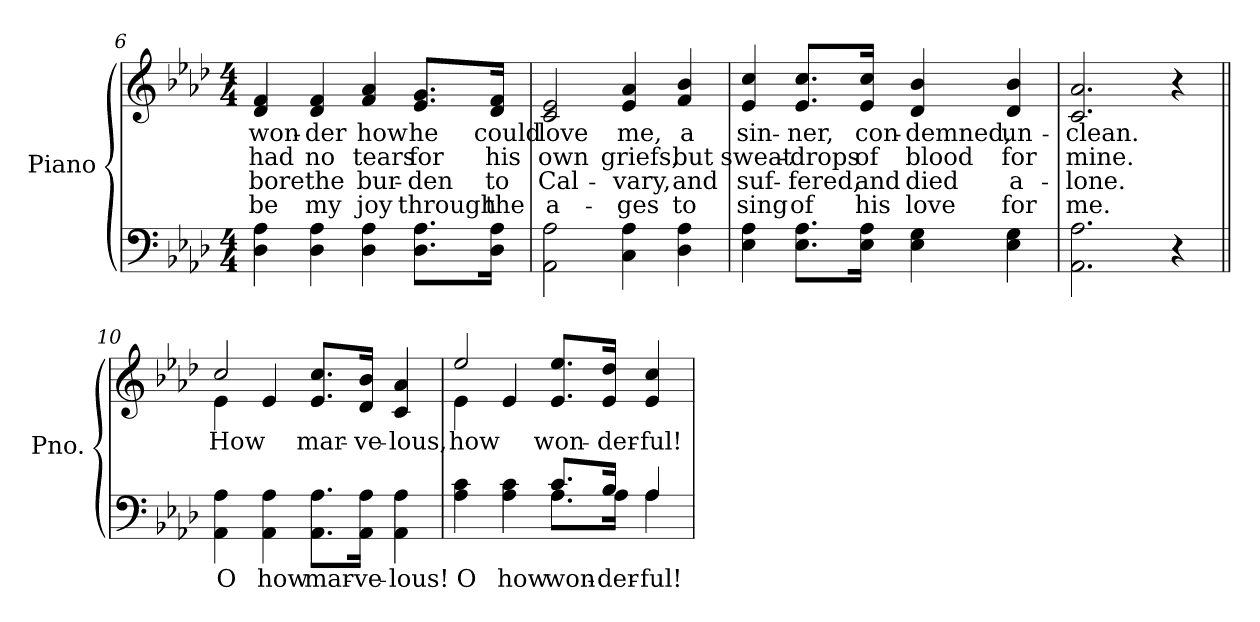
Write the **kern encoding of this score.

**kern	**text	**kern	**text	**text	**text	**text
*part2	*part2	*part1	*part1	*part1	*part1	*part1
*staff2	*staff2	*staff1	*staff1	*staff1	*staff1	*staff1
*I"Piano	*	*I"Piano	*	*	*	*
*I'Pno.	*	*I'Pno.	*	*	*	*
*clefF4	*	*clefG2	*	*	*	*
*k[b-e-a-d-]	*	*k[b-e-a-d-]	*	*	*	*
*A-:	*	*A-:	*	*	*	*
*M4/4	*	*M4/4	*	*	*	*
=6	=6	=6	=6	=6	=6	=6
!	!	!	!LO:LY:b:color=#000000	!LO:LY:b:color=#000000	!LO:LY:b:color=#000000	!LO:LY:b:color=#000000
4D-i\ 4A-i	.	4d-i/ 4fi	won-	had	bore	be
!	!	!	!LO:LY:b:color=#000000	!LO:LY:b:color=#000000	!LO:LY:b:color=#000000	!LO:LY:b:color=#000000
4D-i\ 4A-i	.	4d-i/ 4fi	-der	no	the	my
!	!	!	!LO:LY:b:color=#000000	!LO:LY:b:color=#000000	!LO:LY:b:color=#000000	!LO:LY:b:color=#000000
4D-i\ 4A-i	.	4fi/ 4a-i	how	tears	bur-	-joy
!	!	!	!LO:LY:b:color=#000000	!LO:LY:b:color=#000000	!LO:LY:b:color=#000000	!LO:LY:b:color=#000000
8.D-i\ 8.A-i\L	.	8.e-i/ 8.gi/L	he	for	den	through
!	!	!	!LO:LY:b:color=#000000	!LO:LY:b:color=#000000	!LO:LY:b:color=#000000	!LO:LY:b:color=#000000
16D-i\ 16A-i\Jk	.	16d-i/ 16fi/Jk	could	his	to	the
=7	=7	=7	=7	=7	=7	=7
!	!	!	!LO:LY:b:color=#000000	!LO:LY:b:color=#000000	!LO:LY:b:color=#000000	!LO:LY:b:color=#000000
2AA-i\ 2A-i	.	2ci/ 2e-i	love	own	Cal-	-a-
!	!	!	!LO:LY:b:color=#000000	!LO:LY:b:color=#000000	!LO:LY:b:color=#000000	!LO:LY:b:color=#000000
4Ci\ 4A-i	.	4e-i/ 4a-i	me,	griefs,	-vary,	ges
!	!	!	!LO:LY:b:color=#000000	!LO:LY:b:color=#000000	!LO:LY:b:color=#000000	!LO:LY:b:color=#000000
4D-i\ 4A-i	.	4fi/ 4b-i	a	but	and	to
=8	=8	=8	=8	=8	=8	=8
!	!	!	!LO:LY:b:color=#000000	!LO:LY:b:color=#000000	!LO:LY:b:color=#000000	!LO:LY:b:color=#000000
4E-i\ 4A-i	.	4e-i/ 4cci	sin-	sweat-	suf-	-sing
!	!	!	!LO:LY:b:color=#000000	!LO:LY:b:color=#000000	!LO:LY:b:color=#000000	!LO:LY:b:color=#000000
8.E-i\ 8.A-i\L	.	8.e-i/ 8.cci/L	-ner,	-drops	fered,	of
!	!	!	!LO:LY:b:color=#000000	!LO:LY:b:color=#000000	!LO:LY:b:color=#000000	!LO:LY:b:color=#000000
16E-i\ 16A-i\Jk	.	16e-i/ 16cci/Jk	con-	of	and	his
!	!	!	!LO:LY:b:color=#000000	!LO:LY:b:color=#000000	!LO:LY:b:color=#000000	!LO:LY:b:color=#000000
4E-i\ 4Gi	.	4d-i/ 4b-i	-demned,	blood	died	love
!	!	!	!LO:LY:b:color=#000000	!LO:LY:b:color=#000000	!LO:LY:b:color=#000000	!LO:LY:b:color=#000000
4E-i\ 4Gi	.	4d-i/ 4b-i	un-	for	a-	-for
=9	=9	=9	=9	=9	=9	=9
!	!	!	!LO:LY:b:color=#000000	!LO:LY:b:color=#000000	!LO:LY:b:color=#000000	!LO:LY:b:color=#000000
2.AA-i\ 2.A-i	.	2.ci/ 2.a-i	-clean.	mine.	lone.	me.
4r	.	4r	.	.	.	.
!!LO:LB:g=z
=10||	=10||	=10||	=10||	=10||	=10||	=10||
!	!LO:LY:a:color=#000000	!	!	!	!	!
!	!	!LO:TX:a:i:t=Refrain	!	!	!	!
!	!	!	!LO:LY:b:color=#000000	!	!	!
*	*	*^	*	*	*	*
4AA-i\ 4A-i	O	2cci/	4e-i\	How	.	.	.
!	!LO:LY:a:color=#000000	!	!	!	!	!	!
4AA-i\ 4A-i	how	.	4e-i/	.	.	.	.
!	!LO:LY:a:color=#000000	!	!	!	!	!	!
!	!	!	!	!LO:LY:b:color=#000000	!	!	!
8.AA-i\ 8.A-i\L	mar-	8.e-i/ 8.cci/L	2ryy	mar-	.	.	.
!	!LO:LY:a:color=#000000	!	!	!	!	!	!
!	!	!	!	!LO:LY:b:color=#000000	!	!	!
16AA-i\ 16A-i\Jk	-ve-	16d-i/ 16b-i/Jk	.	-ve-	.	.	.
!	!LO:LY:a:color=#000000	!	!	!	!	!	!
!	!	!	!	!LO:LY:b:color=#000000	!	!	!
4AA-i\ 4A-i	-lous!	4ci/ 4a-i	.	-lous,	.	.	.
=11	=11	=11	=11	=11	=11	=11	=11
!	!LO:LY:a:color=#000000	!	!	!	!	!	!
*^	*	*	*	*	*	*	*
!	!	!	!	!	!LO:LY:b:color=#000000	!	!	!
4A-i\ 4ci	2ryy	O	2ee-i/	4e-i\	how	.	.	.
!	!	!LO:LY:a:color=#000000	!	!	!	!	!	!
4A-i\ 4ci	.	how	.	4e-i/	.	.	.	.
!	!	!LO:LY:a:color=#000000	!	!	!	!	!	!
!	!	!	!	!	!LO:LY:b:color=#000000	!	!	!
8.ci/L	8.A-i\L	won-	8.e-i/ 8.ee-i/L	2ryy	won-	.	.	.
!	!	!LO:LY:a:color=#000000	!	!	!	!	!	!
!	!	!	!	!	!LO:LY:b:color=#000000	!	!	!
16B-i/Jk	16A-i\Jk	-der-	16e-i/ 16dd-i/Jk	.	-der-	.	.	.
!	!	!LO:LY:a:color=#000000	!	!	!	!	!	!
!	!	!	!	!	!LO:LY:b:color=#000000	!	!	!
4A-i/	4A-i\	-ful!	4e-i/ 4cci	.	-ful!	.	.	.
*v	*v	*	*	*	*	*	*	*
*	*	*v	*v	*	*	*	*
=	=	=	=	=	=	=
*-	*-	*-	*-	*-	*-	*-
